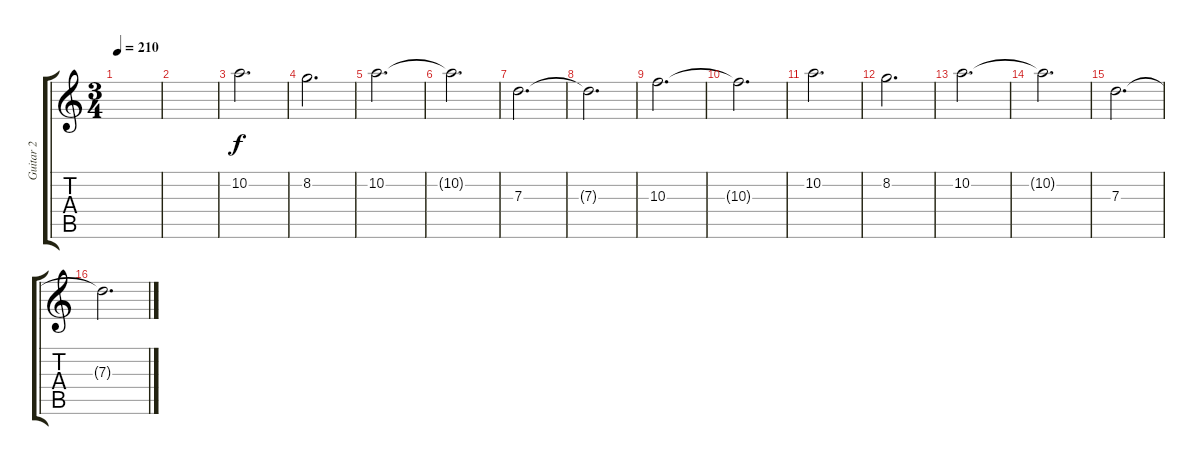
\track ("Guitar 2" "Guitar 2") {instrument electricguitarclean}
\staff {score tabs}
\tuning (E4 B3 G3 D3 A2 E2) {hide}
\ts (3 4)
\tempo 210
\clef g2
\ks c
|
|
10.2.2{d dy f} |
8.2.2{d} |
10.2.2{d} |
10.2{t}.2{d} |
7.3.2{d} |
7.3{t}.2{d} |
10.3.2{d} |
10.3{t}.2{d} |
10.2.2{d} |
8.2.2{d} |
10.2.2{d} |
10.2{t}.2{d} |
7.3.2{d} |
7.3{t}.2{d}
